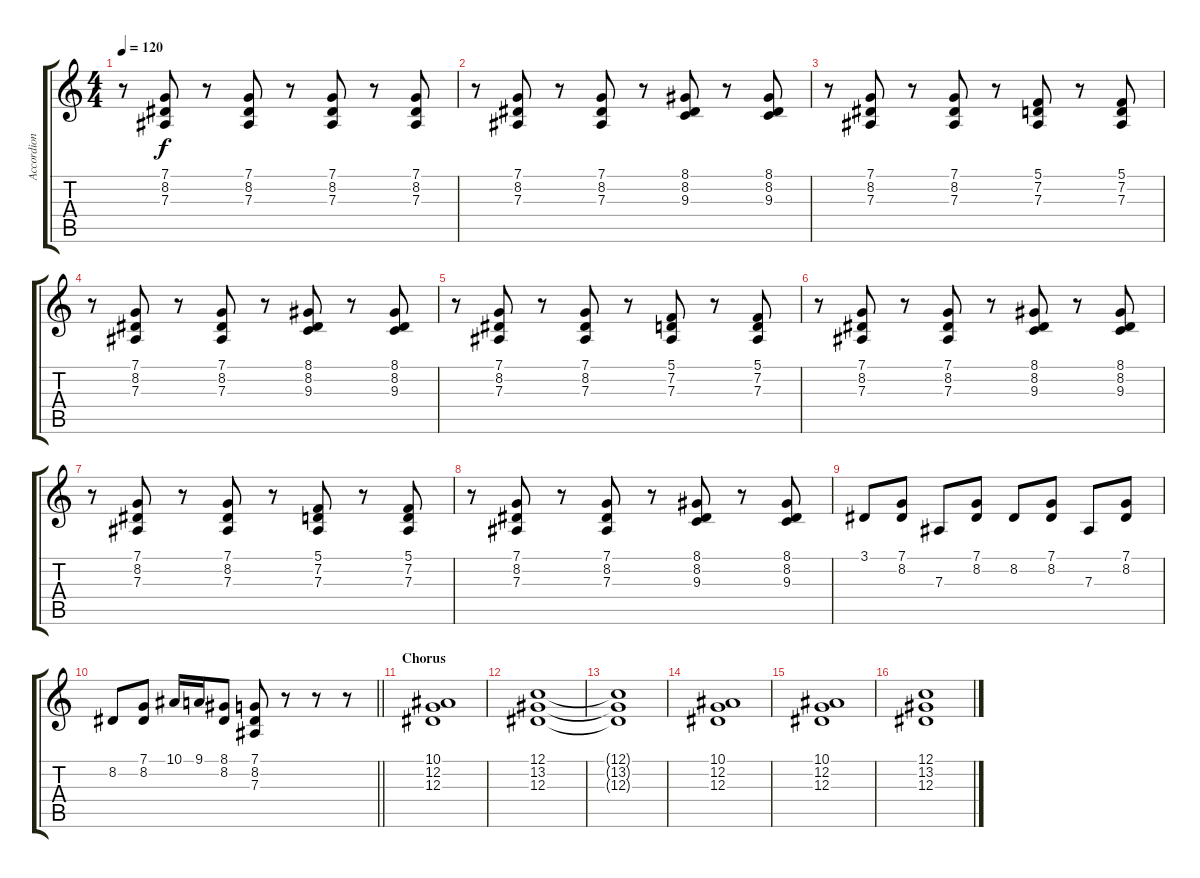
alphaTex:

\track ("Accordion" "Accordion") {instrument accordion}
\staff {score tabs}
\tuning (C4 G3 Eb3 Bb2 F2 C2) {hide}
\ts (4 4)
\tempo 120
\clef g2
\ks c
r.8{dy f} (7.1 8.2 7.3).8 r.8 (7.1 8.2 7.3).8 r.8 (7.1 8.2 7.3).8 r.8 (7.1 8.2 7.3).8 |
r.8 (7.1 8.2 7.3).8 r.8 (7.1 8.2 7.3).8 r.8 (8.1 8.2 9.3).8 r.8 (8.1 8.2 9.3).8 |
r.8 (7.1 8.2 7.3).8 r.8 (7.1 8.2 7.3).8 r.8 (5.1 7.2 7.3).8 r.8 (5.1 7.2 7.3).8 |
r.8 (7.1 8.2 7.3).8 r.8 (7.1 8.2 7.3).8 r.8 (8.1 8.2 9.3).8 r.8 (8.1 8.2 9.3).8 |
r.8 (7.1 8.2 7.3).8 r.8 (7.1 8.2 7.3).8 r.8 (5.1 7.2 7.3).8 r.8 (5.1 7.2 7.3).8 |
r.8 (7.1 8.2 7.3).8 r.8 (7.1 8.2 7.3).8 r.8 (8.1 8.2 9.3).8 r.8 (8.1 8.2 9.3).8 |
r.8 (7.1 8.2 7.3).8 r.8 (7.1 8.2 7.3).8 r.8 (5.1 7.2 7.3).8 r.8 (5.1 7.2 7.3).8 |
r.8 (7.1 8.2 7.3).8 r.8 (7.1 8.2 7.3).8 r.8 (8.1 8.2 9.3).8 r.8 (8.1 8.2 9.3).8 |
3.1.8 (7.1 8.2).8 7.3.8 (7.1 8.2).8 8.2.8 (7.1 8.2).8 7.3.8 (7.1 8.2).8 |
\barLineRight lightlight
8.2.8 (7.1 8.2).8 10.1.16 9.1.16 (8.1 8.2).8 (7.1 8.2 7.3).8 r.8 r.8 r.8 |
\section ("" "Chorus")
(10.1 12.2 12.3).1 |
(12.1 13.2 12.3).1 |
(12.1{t} 13.2{t} 12.3{t}).1 |
(10.1 12.2 12.3).1 |
(10.1 12.2 12.3).1 |
(12.1 13.2 12.3).1
